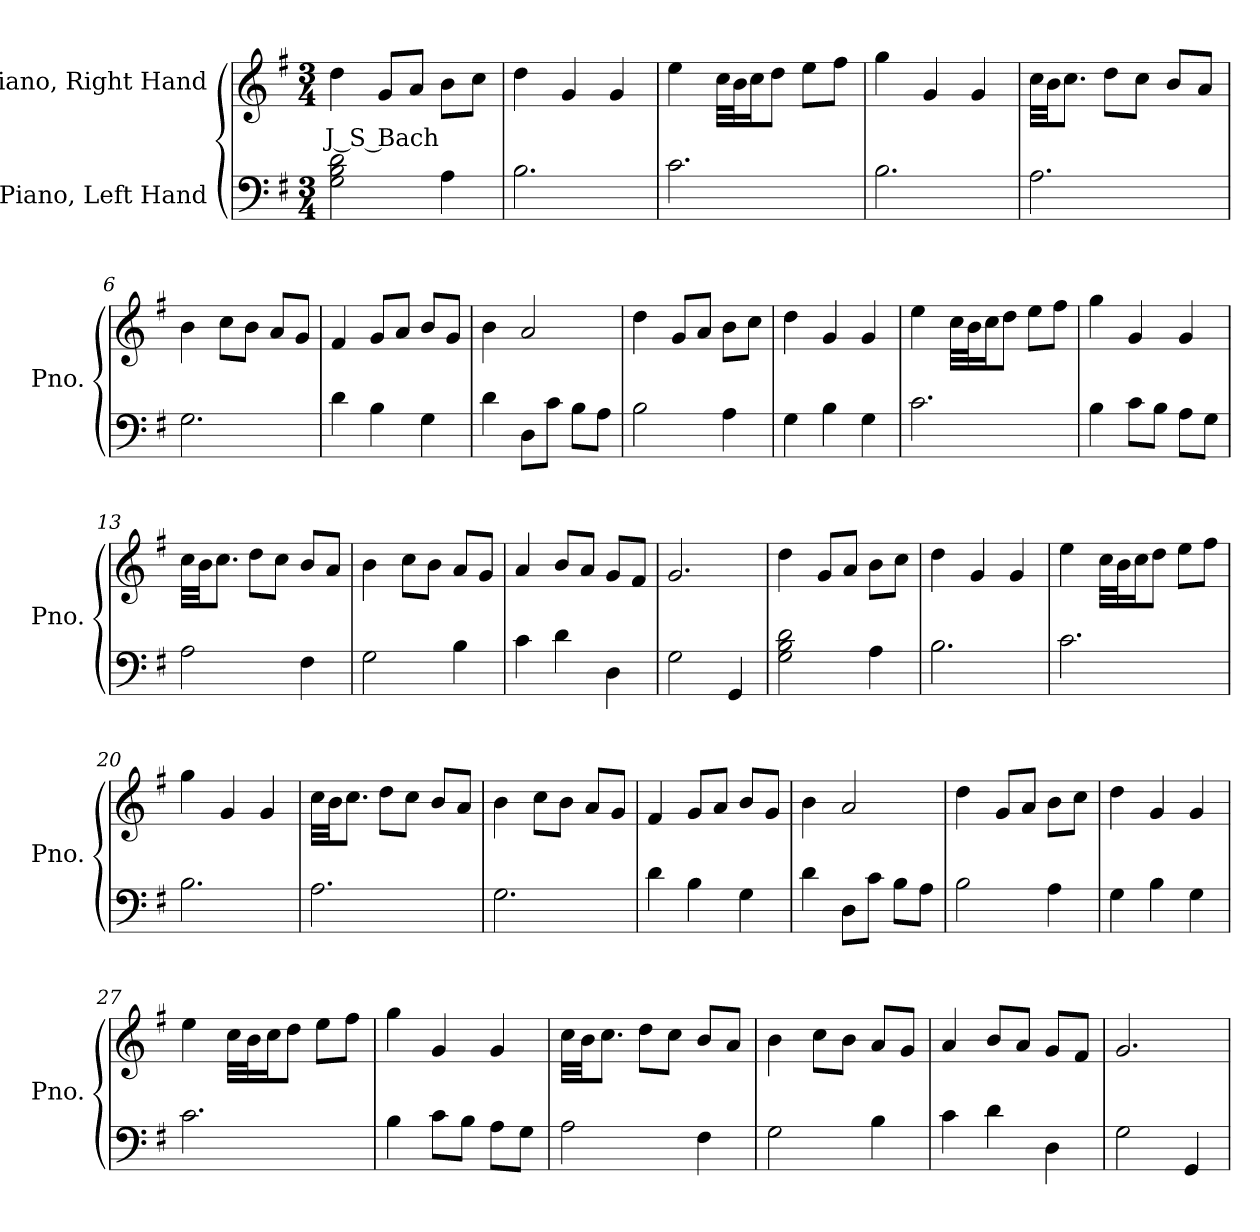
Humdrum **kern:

**kern	**kern	**text
*part2	*part1	*part1
*staff2	*staff1	*staff1
*I"Piano, Left Hand	*I"Piano, Right Hand	*
*I'Pno.	*I'Pno.	*
*clefF4	*clefG2	*
*k[f#]	*k[f#]	*
*M3/4	*M3/4	*
*MM100	*MM100	*
=1	=1	=1
!	!	!LO:LY:b
2G\ 2B\ 2d\	4dd\	J S Bach
.	8g/L	.
.	8a/J	.
4A\	8b\L	.
.	8cc\J	.
=2	=2	=2
2.B\	4dd\	.
.	4g/	.
.	4g/	.
=3	=3	=3
2.c\	4ee\	.
.	32cc\LLL	.
.	32b\J	.
.	16cc\J	.
.	8dd\J	.
.	8ee\L	.
.	8ff#\J	.
=4	=4	=4
2.B\	4gg\	.
.	4g/	.
.	4g/	.
=5	=5	=5
2.A\	32cc\LLL	.
.	32b\JJ	.
.	8.cc\J	.
.	8dd\L	.
.	8cc\J	.
.	8b/L	.
.	8a/J	.
!!LO:LB:g=z
=6	=6	=6
2.G\	4b\	.
.	8cc\L	.
.	8b\J	.
.	8a/L	.
.	8g/J	.
=7	=7	=7
4d\	4f#/	.
4B\	8g/L	.
.	8a/J	.
4G\	8b/L	.
.	8g/J	.
=8	=8	=8
4d\	4b\	.
8D\L	2a/	.
8c\J	.	.
8B\L	.	.
8A\J	.	.
=9	=9	=9
2B\	4dd\	.
.	8g/L	.
.	8a/J	.
4A\	8b\L	.
.	8cc\J	.
=10	=10	=10
4G\	4dd\	.
4B\	4g/	.
4G\	4g/	.
=11	=11	=11
2.c\	4ee\	.
.	32cc\LLL	.
.	32b\J	.
.	16cc\J	.
.	8dd\J	.
.	8ee\L	.
.	8ff#\J	.
=12	=12	=12
4B\	4gg\	.
8c\L	4g/	.
8B\J	.	.
8A\L	4g/	.
8G\J	.	.
!!LO:LB:g=z
=13	=13	=13
2A\	32cc\LLL	.
.	32b\JJ	.
.	8.cc\J	.
.	8dd\L	.
.	8cc\J	.
4F#\	8b/L	.
.	8a/J	.
=14	=14	=14
2G\	4b\	.
.	8cc\L	.
.	8b\J	.
4B\	8a/L	.
.	8g/J	.
=15	=15	=15
4c\	4a/	.
4d\	8b/L	.
.	8a/J	.
4D\	8g/L	.
.	8f#/J	.
=16	=16	=16
2G\	2.g/	.
4GG/	.	.
=17	=17	=17
2G\ 2B\ 2d\	4dd\	.
.	8g/L	.
.	8a/J	.
4A\	8b\L	.
.	8cc\J	.
=18	=18	=18
2.B\	4dd\	.
.	4g/	.
.	4g/	.
=19	=19	=19
2.c\	4ee\	.
.	32cc\LLL	.
.	32b\J	.
.	16cc\J	.
.	8dd\J	.
.	8ee\L	.
.	8ff#\J	.
!!LO:LB:g=z
=20	=20	=20
2.B\	4gg\	.
.	4g/	.
.	4g/	.
=21	=21	=21
2.A\	32cc\LLL	.
.	32b\JJ	.
.	8.cc\J	.
.	8dd\L	.
.	8cc\J	.
.	8b/L	.
.	8a/J	.
=22	=22	=22
2.G\	4b\	.
.	8cc\L	.
.	8b\J	.
.	8a/L	.
.	8g/J	.
=23	=23	=23
4d\	4f#/	.
4B\	8g/L	.
.	8a/J	.
4G\	8b/L	.
.	8g/J	.
=24	=24	=24
4d\	4b\	.
8D\L	2a/	.
8c\J	.	.
8B\L	.	.
8A\J	.	.
=25	=25	=25
2B\	4dd\	.
.	8g/L	.
.	8a/J	.
4A\	8b\L	.
.	8cc\J	.
=26	=26	=26
4G\	4dd\	.
4B\	4g/	.
4G\	4g/	.
!!LO:LB:g=z
=27	=27	=27
2.c\	4ee\	.
.	32cc\LLL	.
.	32b\J	.
.	16cc\J	.
.	8dd\J	.
.	8ee\L	.
.	8ff#\J	.
=28	=28	=28
4B\	4gg\	.
8c\L	4g/	.
8B\J	.	.
8A\L	4g/	.
8G\J	.	.
=29	=29	=29
2A\	32cc\LLL	.
.	32b\JJ	.
.	8.cc\J	.
.	8dd\L	.
.	8cc\J	.
4F#\	8b/L	.
.	8a/J	.
=30	=30	=30
2G\	4b\	.
.	8cc\L	.
.	8b\J	.
4B\	8a/L	.
.	8g/J	.
=31	=31	=31
4c\	4a/	.
4d\	8b/L	.
.	8a/J	.
4D\	8g/L	.
.	8f#/J	.
=32	=32	=32
2G\	2.g/	.
4GG/	.	.
=	=	=
*-	*-	*-
